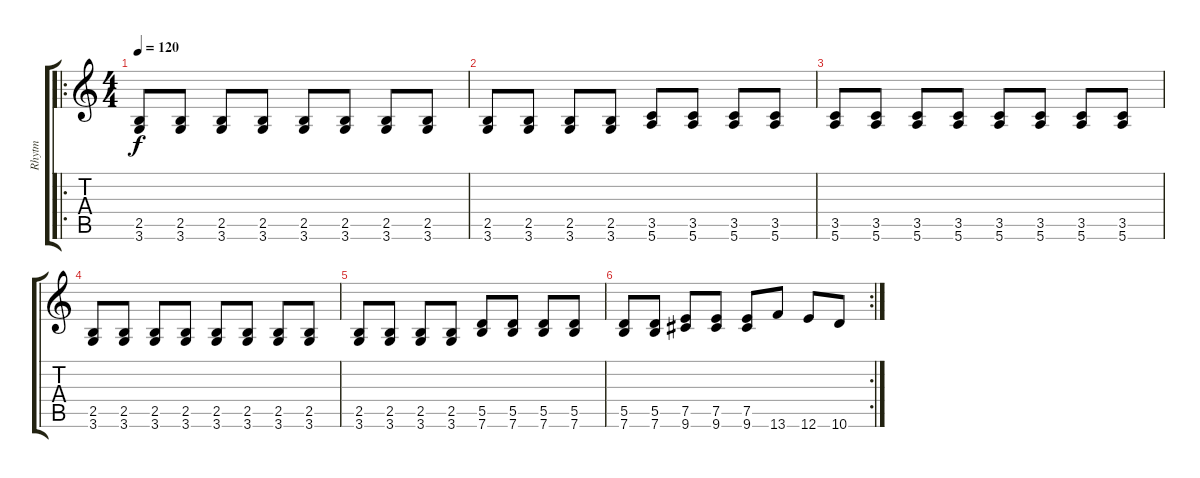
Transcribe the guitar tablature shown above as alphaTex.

\track ("Rhytm" "Rhytm") {instrument distortionguitar}
\staff {score tabs}
\tuning (E4 B3 G3 D3 A2 E2) {hide}
\ro
\ts (4 4)
\tempo 120
\clef g2
\ks c
(2.5 3.6).8{dy f} (2.5 3.6).8 (2.5 3.6).8 (2.5 3.6).8 (2.5 3.6).8 (2.5 3.6).8 (2.5 3.6).8 (2.5 3.6).8 |
(2.5 3.6).8 (2.5 3.6).8 (2.5 3.6).8 (2.5 3.6).8 (3.5 5.6).8 (3.5 5.6).8 (3.5 5.6).8 (3.5 5.6).8 |
(3.5 5.6).8 (3.5 5.6).8 (3.5 5.6).8 (3.5 5.6).8 (3.5 5.6).8 (3.5 5.6).8 (3.5 5.6).8 (3.5 5.6).8 |
(2.5 3.6).8 (2.5 3.6).8 (2.5 3.6).8 (2.5 3.6).8 (2.5 3.6).8 (2.5 3.6).8 (2.5 3.6).8 (2.5 3.6).8 |
(2.5 3.6).8 (2.5 3.6).8 (2.5 3.6).8 (2.5 3.6).8 (5.5 7.6).8 (5.5 7.6).8 (5.5 7.6).8 (5.5 7.6).8 |
\rc 2
(5.5 7.6).8 (5.5 7.6).8 (7.5 9.6).8 (7.5 9.6).8 (7.5 9.6).8 13.6.8 12.6.8 10.6.8
